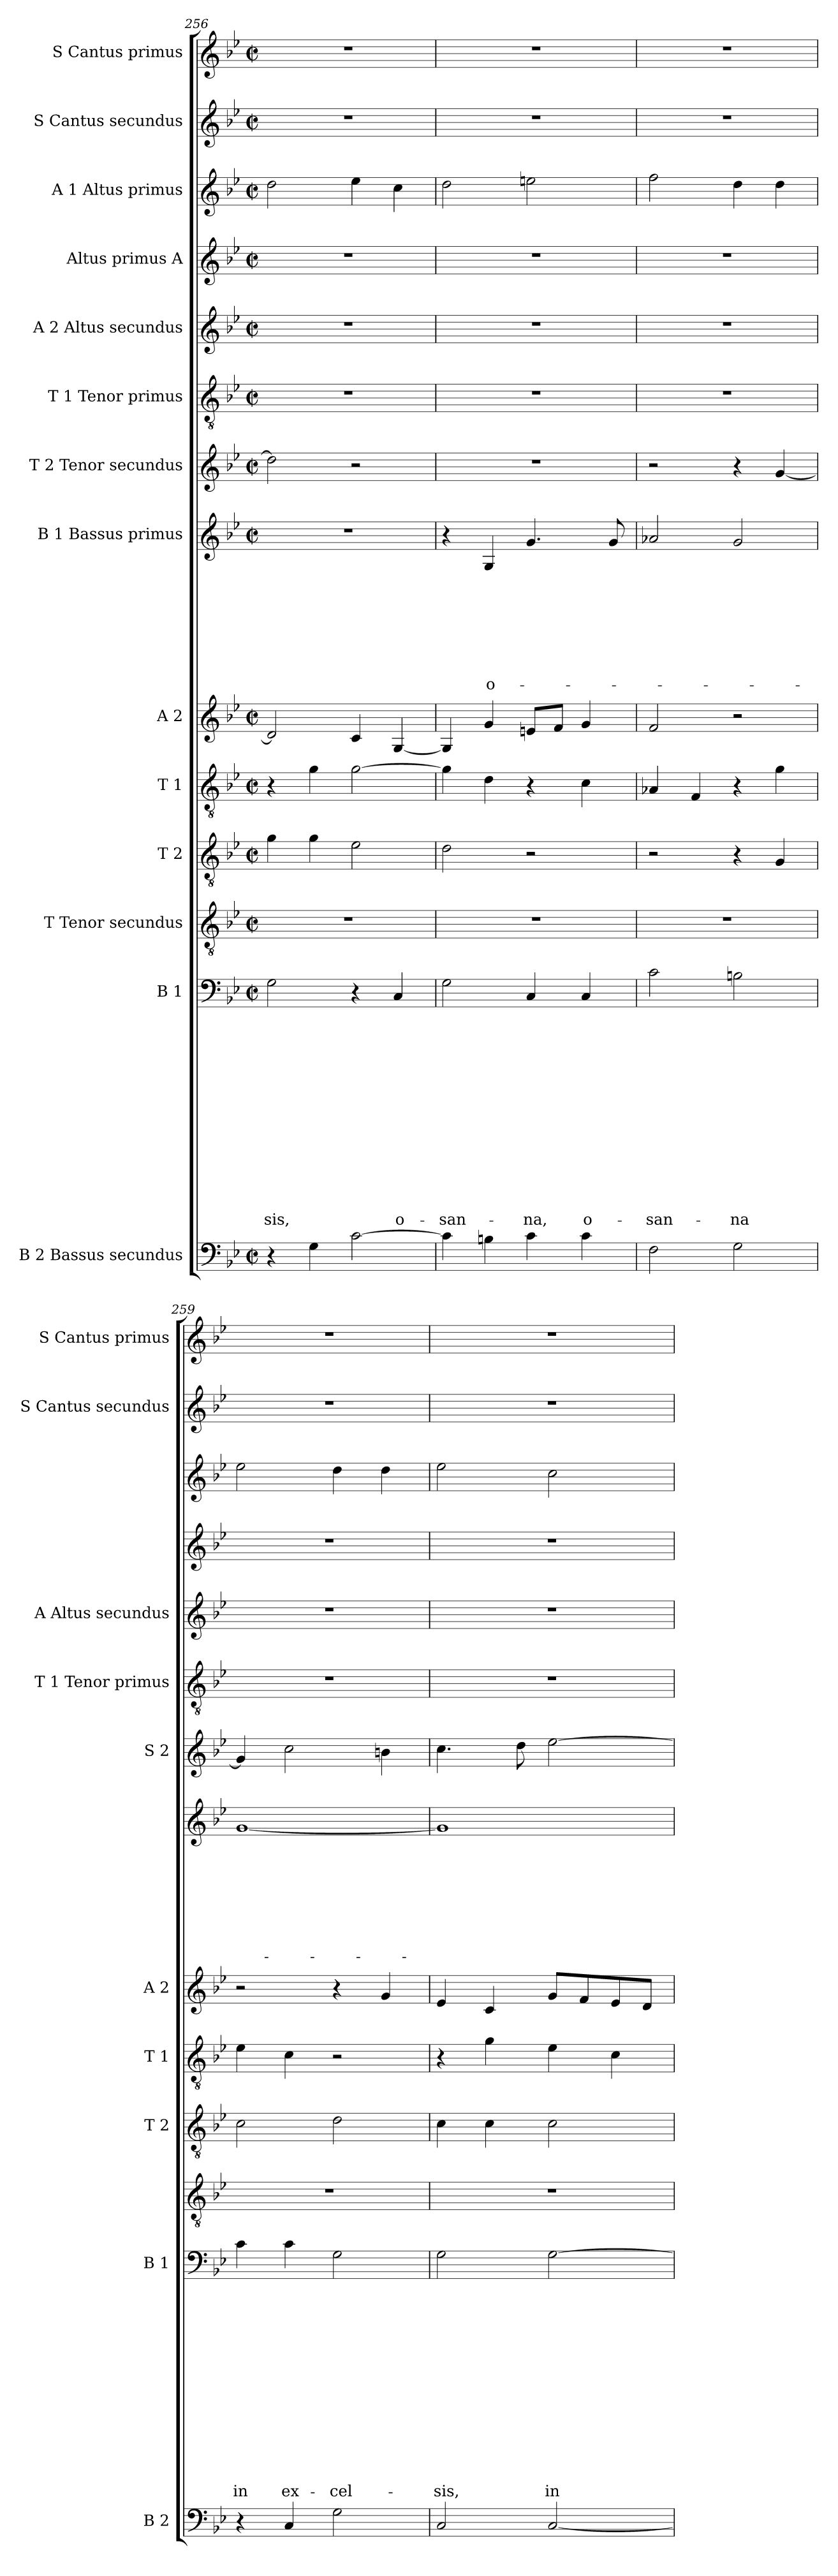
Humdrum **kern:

**kern	**kern	**text	**text	**text	**text	**text	**text	**text	**text	**text	**text	**text	**text	**text	**text	**kern	**kern	**kern	**kern	**kern	**text	**text	**text	**text	**text	**text	**text	**text	**kern	**kern	**kern	**kern	**kern	**kern	**kern
*part14	*part13	*part13	*part13	*part13	*part13	*part13	*part13	*part13	*part13	*part13	*part13	*part13	*part13	*part13	*part13	*part12	*part11	*part10	*part9	*part8	*part8	*part8	*part8	*part8	*part8	*part8	*part8	*part8	*part7	*part6	*part5	*part4	*part3	*part2	*part1
*staff14	*staff13	*staff13	*staff13	*staff13	*staff13	*staff13	*staff13	*staff13	*staff13	*staff13	*staff13	*staff13	*staff13	*staff13	*staff13	*staff12	*staff11	*staff10	*staff9	*staff8	*staff8	*staff8	*staff8	*staff8	*staff8	*staff8	*staff8	*staff8	*staff7	*staff6	*staff5	*staff4	*staff3	*staff2	*staff1
*I"B 2 Bassus secundus	*I"B 1	*	*	*	*	*	*	*	*	*	*	*	*	*	*	*I"T Tenor secundus	*I"T 2	*I"T 1	*I"A 2	*I"B 1 Bassus primus	*	*	*	*	*	*	*	*	*I"T 2 Tenor secundus	*I"T 1 Tenor primus	*I"A 2 Altus secundus	*I"Altus primus A	*I"A 1 Altus primus	*I"S Cantus secundus	*I"S Cantus primus
*I'B 2	*I'B 1	*	*	*	*	*	*	*	*	*	*	*	*	*	*	*	*I'T 2	*I'T 1	*I'A 2	*	*	*	*	*	*	*	*	*	*I'S 2	*I'T 1 Tenor primus	*I'A Altus secundus	*	*	*I'S Cantus secundus	*I'S Cantus primus
*clefF4	*clefF4	*	*	*	*	*	*	*	*	*	*	*	*	*	*	*clefGv2	*clefGv2	*clefGv2	*clefG2	*clefG2	*	*	*	*	*	*	*	*	*clefG2	*clefGv2	*clefG2	*clefG2	*clefG2	*clefG2	*clefG2
*k[b-e-]	*k[b-e-]	*	*	*	*	*	*	*	*	*	*	*	*	*	*	*k[b-e-]	*k[b-e-]	*k[b-e-]	*k[b-e-]	*k[b-e-]	*	*	*	*	*	*	*	*	*k[b-e-]	*k[b-e-]	*k[b-e-]	*k[b-e-]	*k[b-e-]	*k[b-e-]	*k[b-e-]
*B-:	*B-:	*	*	*	*	*	*	*	*	*	*	*	*	*	*	*B-:	*B-:	*B-:	*B-:	*B-:	*	*	*	*	*	*	*	*	*B-:	*B-:	*B-:	*B-:	*B-:	*B-:	*B-:
*M2/2	*M2/2	*	*	*	*	*	*	*	*	*	*	*	*	*	*	*M2/2	*M2/2	*M2/2	*M2/2	*M2/2	*	*	*	*	*	*	*	*	*M2/2	*M2/2	*M2/2	*M2/2	*M2/2	*M2/2	*M2/2
*met(c|)	*met(c|)	*	*	*	*	*	*	*	*	*	*	*	*	*	*	*met(c|)	*met(c|)	*met(c|)	*met(c|)	*met(c|)	*	*	*	*	*	*	*	*	*met(c|)	*met(c|)	*met(c|)	*met(c|)	*met(c|)	*met(c|)	*met(c|)
=256	=256	=256	=256	=256	=256	=256	=256	=256	=256	=256	=256	=256	=256	=256	=256	=256	=256	=256	=256	=256	=256	=256	=256	=256	=256	=256	=256	=256	=256	=256	=256	=256	=256	=256	=256
!	!	!	!	!	!	!	!	!	!	!	!	!	!	!	!LO:LY:b	!	!	!	!	!	!	!	!	!	!	!	!	!	!	!	!	!	!	!	!
4r	2G\	.	.	.	.	.	.	.	.	.	.	.	.	.	-sis,	1r	4g\	4r	2d/]	1r	.	.	.	.	.	.	.	.	2dd\]	1r	1r	1r	2dd\	1r	1r
4G\	.	.	.	.	.	.	.	.	.	.	.	.	.	.	.	.	4g\	4g\	.	.	.	.	.	.	.	.	.	.	.	.	.	.	.	.	.
[>2c\	4r	.	.	.	.	.	.	.	.	.	.	.	.	.	.	.	2e-\	[>2g\	4c/	.	.	.	.	.	.	.	.	.	2r	.	.	.	4ee-\	.	.
!	!	!	!	!	!	!	!	!	!	!	!	!	!	!	!LO:LY:b	!	!	!	!	!	!	!	!	!	!	!	!	!	!	!	!	!	!	!	!
.	4C/	.	.	.	.	.	.	.	.	.	.	.	.	.	o-	.	.	.	[<4G/	.	.	.	.	.	.	.	.	.	.	.	.	.	4cc\	.	.
=257	=257	=257	=257	=257	=257	=257	=257	=257	=257	=257	=257	=257	=257	=257	=257	=257	=257	=257	=257	=257	=257	=257	=257	=257	=257	=257	=257	=257	=257	=257	=257	=257	=257	=257	=257
!	!	!	!	!	!	!	!	!	!	!	!	!	!	!	!LO:LY:b	!	!	!	!	!	!	!	!	!	!	!	!	!	!	!	!	!	!	!	!
4c\]	2G\	.	.	.	.	.	.	.	.	.	.	.	.	.	-san-	1r	2d\	4g\]	4G/]	4r	.	.	.	.	.	.	.	.	1r	1r	1r	1r	2dd\	1r	1r
!	!	!	!	!	!	!	!	!	!	!	!	!	!	!	!	!	!	!	!	!	!	!	!	!	!	!	!	!LO:LY:b	!	!	!	!	!	!	!
4Bn\	.	.	.	.	.	.	.	.	.	.	.	.	.	.	.	.	.	4d\	4g/	4G/	.	.	.	.	.	.	.	o-	.	.	.	.	.	.	.
!	!	!	!	!	!	!	!	!	!	!	!	!	!	!	!LO:LY:b	!	!	!	!	!	!	!	!	!	!	!	!	!	!	!	!	!	!	!	!
4c\	4C/	.	.	.	.	.	.	.	.	.	.	.	.	.	-na,	.	2r	4r	8en/L	4.g/	.	.	.	.	.	.	.	.	.	.	.	.	2een\	.	.
.	.	.	.	.	.	.	.	.	.	.	.	.	.	.	.	.	.	.	8f/J	.	.	.	.	.	.	.	.	.	.	.	.	.	.	.	.
!	!	!	!	!	!	!	!	!	!	!	!	!	!	!	!LO:LY:b	!	!	!	!	!	!	!	!	!	!	!	!	!	!	!	!	!	!	!	!
4c\	4C/	.	.	.	.	.	.	.	.	.	.	.	.	.	o-	.	.	4c\	4g/	.	.	.	.	.	.	.	.	.	.	.	.	.	.	.	.
.	.	.	.	.	.	.	.	.	.	.	.	.	.	.	.	.	.	.	.	8g/	.	.	.	.	.	.	.	.	.	.	.	.	.	.	.
=258	=258	=258	=258	=258	=258	=258	=258	=258	=258	=258	=258	=258	=258	=258	=258	=258	=258	=258	=258	=258	=258	=258	=258	=258	=258	=258	=258	=258	=258	=258	=258	=258	=258	=258	=258
!	!	!	!	!	!	!	!	!	!	!	!	!	!	!	!LO:LY:b	!	!	!	!	!	!	!	!	!	!	!	!	!	!	!	!	!	!	!	!
2F\	2c\	.	.	.	.	.	.	.	.	.	.	.	.	.	-san-	1r	2r	4A-X/	2f/	2a-X/	.	.	.	.	.	.	.	.	2r	1r	1r	1r	2ff\	1r	1r
.	.	.	.	.	.	.	.	.	.	.	.	.	.	.	.	.	.	4F/	.	.	.	.	.	.	.	.	.	.	.	.	.	.	.	.	.
!	!	!	!	!	!	!	!	!	!	!	!	!	!	!	!LO:LY:b	!	!	!	!	!	!	!	!	!	!	!	!	!	!	!	!	!	!	!	!
2G\	2Bn\	.	.	.	.	.	.	.	.	.	.	.	.	.	-na	.	4r	4r	2r	2g/	.	.	.	.	.	.	.	.	4r	.	.	.	4dd\	.	.
.	.	.	.	.	.	.	.	.	.	.	.	.	.	.	.	.	4G/	4g\	.	.	.	.	.	.	.	.	.	.	[<4g/	.	.	.	4dd\	.	.
=259	=259	=259	=259	=259	=259	=259	=259	=259	=259	=259	=259	=259	=259	=259	=259	=259	=259	=259	=259	=259	=259	=259	=259	=259	=259	=259	=259	=259	=259	=259	=259	=259	=259	=259	=259
!	!	!	!	!	!	!	!	!	!	!	!	!	!	!	!LO:LY:b	!	!	!	!	!	!	!	!	!	!	!	!	!	!	!	!	!	!	!	!
4r	4c\	.	.	.	.	.	.	.	.	.	.	.	.	.	in	1r	2c\	4e-\	2r	[<1g	.	.	.	.	.	.	.	.	4g/]	1r	1r	1r	2ee-\	1r	1r
!	!	!	!	!	!	!	!	!	!	!	!	!	!	!	!LO:LY:b	!	!	!	!	!	!	!	!	!	!	!	!	!	!	!	!	!	!	!	!
4C/	4c\	.	.	.	.	.	.	.	.	.	.	.	.	.	ex-	.	.	4c\	.	.	.	.	.	.	.	.	.	.	2cc\	.	.	.	.	.	.
!	!	!	!	!	!	!	!	!	!	!	!	!	!	!	!LO:LY:b	!	!	!	!	!	!	!	!	!	!	!	!	!	!	!	!	!	!	!	!
2G\	2G\	.	.	.	.	.	.	.	.	.	.	.	.	.	-cel-	.	2d\	2r	4r	.	.	.	.	.	.	.	.	.	.	.	.	.	4dd\	.	.
.	.	.	.	.	.	.	.	.	.	.	.	.	.	.	.	.	.	.	4g/	.	.	.	.	.	.	.	.	.	4bn\	.	.	.	4dd\	.	.
!!LO:LB:g=z
=260	=260	=260	=260	=260	=260	=260	=260	=260	=260	=260	=260	=260	=260	=260	=260	=260	=260	=260	=260	=260	=260	=260	=260	=260	=260	=260	=260	=260	=260	=260	=260	=260	=260	=260	=260
!	!	!	!	!	!	!	!	!	!	!	!	!	!	!	!LO:LY:b	!	!	!	!	!	!	!	!	!	!	!	!	!	!	!	!	!	!	!	!
2C/	2G\	.	.	.	.	.	.	.	.	.	.	.	.	.	-sis,	1r	4c\	4r	4e-/	1g]	.	.	.	.	.	.	.	.	4.cc\	1r	1r	1r	2ee-\	1r	1r
.	.	.	.	.	.	.	.	.	.	.	.	.	.	.	.	.	4c\	4g\	4c/	.	.	.	.	.	.	.	.	.	.	.	.	.	.	.	.
.	.	.	.	.	.	.	.	.	.	.	.	.	.	.	.	.	.	.	.	.	.	.	.	.	.	.	.	.	8dd\	.	.	.	.	.	.
!	!	!	!	!	!	!	!	!	!	!	!	!	!	!	!LO:LY:b	!	!	!	!	!	!	!	!	!	!	!	!	!	!	!	!	!	!	!	!
[<2C/	[>2G\	.	.	.	.	.	.	.	.	.	.	.	.	.	in	.	2c\	4e-\	8g/L	.	.	.	.	.	.	.	.	.	[>2ee-\	.	.	.	2cc\	.	.
.	.	.	.	.	.	.	.	.	.	.	.	.	.	.	.	.	.	.	8f/	.	.	.	.	.	.	.	.	.	.	.	.	.	.	.	.
.	.	.	.	.	.	.	.	.	.	.	.	.	.	.	.	.	.	4c\	8e-/	.	.	.	.	.	.	.	.	.	.	.	.	.	.	.	.
.	.	.	.	.	.	.	.	.	.	.	.	.	.	.	.	.	.	.	8d/J	.	.	.	.	.	.	.	.	.	.	.	.	.	.	.	.
=	=	=	=	=	=	=	=	=	=	=	=	=	=	=	=	=	=	=	=	=	=	=	=	=	=	=	=	=	=	=	=	=	=	=	=
*-	*-	*-	*-	*-	*-	*-	*-	*-	*-	*-	*-	*-	*-	*-	*-	*-	*-	*-	*-	*-	*-	*-	*-	*-	*-	*-	*-	*-	*-	*-	*-	*-	*-	*-	*-
